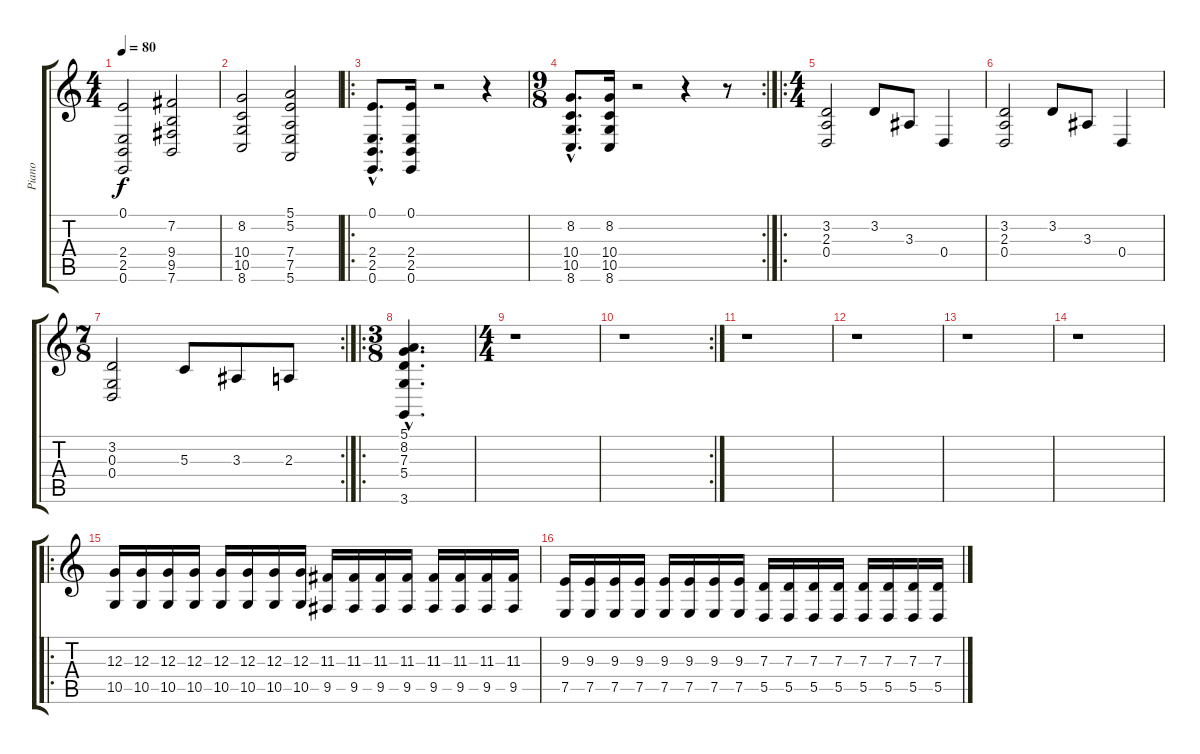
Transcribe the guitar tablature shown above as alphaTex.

\track ("Piano" "Piano") {instrument electricgrandpiano}
\staff {score tabs}
\tuning (E4 B3 G3 D3 A2 E2) {hide}
\ts (4 4)
\tempo 80
\clef g2
\ks c
(0.1 2.4 2.5 0.6).2{dy f} (7.2 9.4 9.5 7.6).2 |
(8.2 10.4 10.5 8.6).2 (5.1 5.2 7.4 7.5 5.6).2 |
\ro
(0.1{hac} 2.4{hac} 2.5{hac} 0.6{hac}).8{d} (0.1 2.4 2.5 0.6).16 r.2 r.4 |
\rc 2
\ts (9 8)
(8.2{hac} 10.4{hac} 10.5{hac} 8.6{hac}).8{d} (8.2 10.4 10.5 8.6).16 r.2 r.4 r.8 |
\ro
\ts (4 4)
(3.2 2.3 0.4).2 3.2.8 3.3.8 0.4.4 |
(3.2 2.3 0.4).2 3.2.8 3.3.8 0.4.4 |
\rc 2
\ts (7 8)
(3.2 0.3 0.4).2 5.3.8 3.3.8 2.3.8 |
\ro
\ts (3 8)
(5.1{hac} 8.2{hac} 7.3{hac} 5.4{hac} 3.6{hac}).4{d} |
\ts (4 4)
r.1 |
\rc 2
r.1 |
r.1 |
r.1 |
r.1 |
r.1 |
\ro
(12.3 10.5).16{volume 11} (12.3 10.5).16 (12.3 10.5).16 (12.3 10.5).16 (12.3 10.5).16 (12.3 10.5).16 (12.3 10.5).16 (12.3 10.5).16 (11.3 9.5).16 (11.3 9.5).16 (11.3 9.5).16 (11.3 9.5).16 (11.3 9.5).16 (11.3 9.5).16 (11.3 9.5).16 (11.3 9.5).16 |
(9.3 7.5).16 (9.3 7.5).16 (9.3 7.5).16 (9.3 7.5).16 (9.3 7.5).16 (9.3 7.5).16 (9.3 7.5).16 (9.3 7.5).16 (7.3 5.5).16 (7.3 5.5).16 (7.3 5.5).16 (7.3 5.5).16 (7.3 5.5).16 (7.3 5.5).16 (7.3 5.5).16 (7.3 5.5).16
